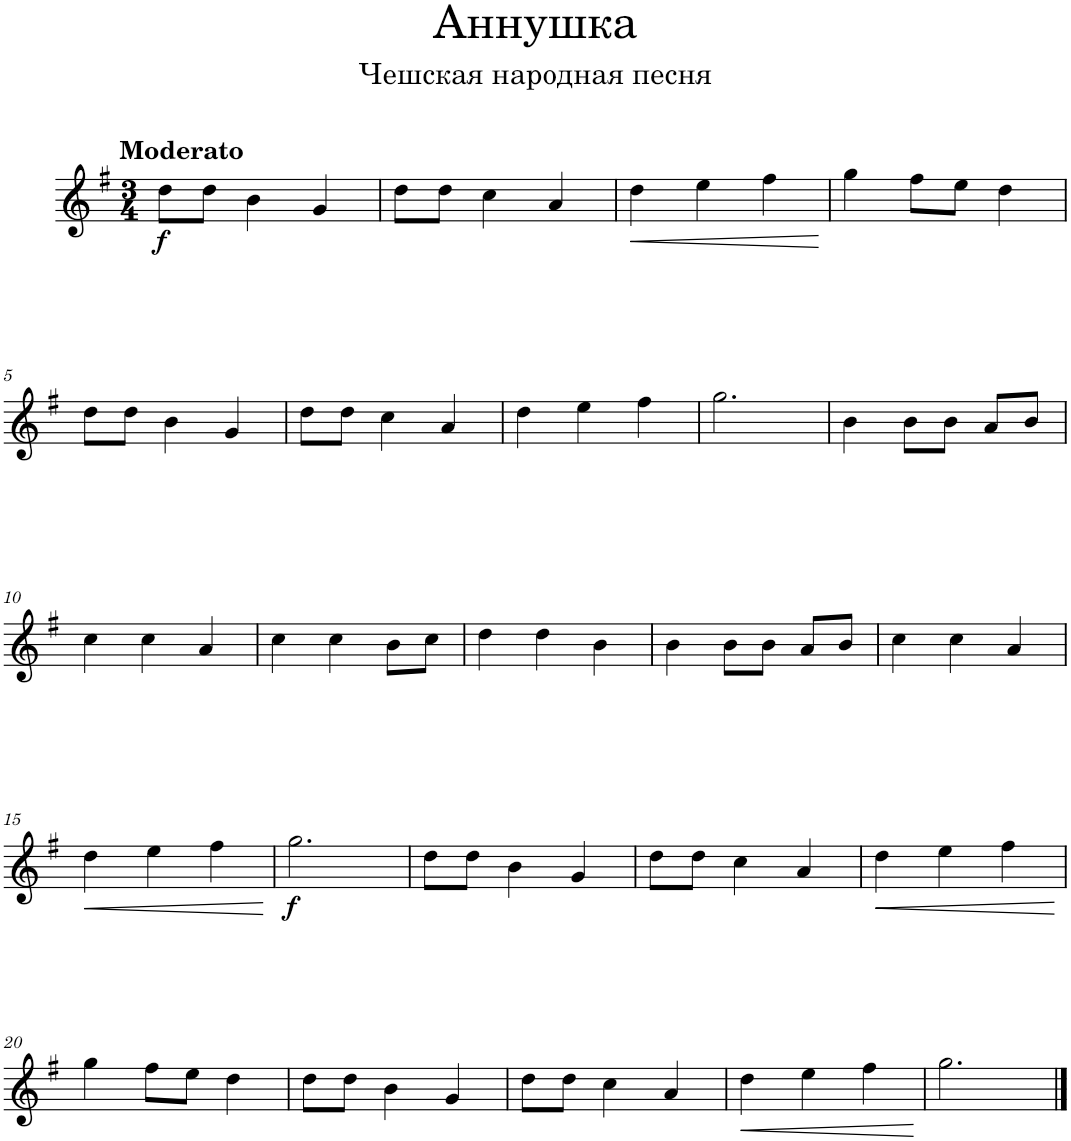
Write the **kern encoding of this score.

**kern	**dynam
*part1	*part1
*staff1	*staff1
*I"Флейта	*
*clefG2	*
*k[f#]	*
*M3/4	*
=1	=1
!LO:TX:a:B:t=Moderato	!
!	!LO:DY:b
8dd\L	f
8dd\J	.
4b\	.
4g/	.
=2	=2
8dd\L	.
8dd\J	.
4cc\	.
4a/	.
=3	=3
!	!LO:HP:b
4dd\	<
4ee\	.
4ff#\	.
.	[
=4	=4
4gg\	.
8ff#\L	.
8ee\J	.
4dd\	.
!!LO:LB:g=z
=5	=5
8dd\L	.
8dd\J	.
4b\	.
4g/	.
=6	=6
8dd\L	.
8dd\J	.
4cc\	.
4a/	.
=7	=7
4dd\	.
4ee\	.
4ff#\	.
=8	=8
2.gg\	.
=9	=9
4b\	.
8b\L	.
8b\J	.
8a/L	.
8b/J	.
!!LO:LB:g=z
=10	=10
4cc\	.
4cc\	.
4a/	.
=11	=11
4cc\	.
4cc\	.
8b\L	.
8cc\J	.
=12	=12
4dd\	.
4dd\	.
4b\	.
=13	=13
4b\	.
8b\L	.
8b\J	.
8a/L	.
8b/J	.
=14	=14
4cc\	.
4cc\	.
4a/	.
!!LO:LB:g=z
=15	=15
!	!LO:HP:b
4dd\	<
4ee\	.
4ff#\	.
.	[
=16	=16
!	!LO:DY:b
2.gg\	f
=17	=17
8dd\L	.
8dd\J	.
4b\	.
4g/	.
=18	=18
8dd\L	.
8dd\J	.
4cc\	.
4a/	.
=19	=19
!	!LO:HP:b
4dd\	<
4ee\	.
4ff#\	.
.	[
!!LO:LB:g=z
=20	=20
4gg\	.
8ff#\L	.
8ee\J	.
4dd\	.
=21	=21
8dd\L	.
8dd\J	.
4b\	.
4g/	.
=22	=22
8dd\L	.
8dd\J	.
4cc\	.
4a/	.
=23	=23
!	!LO:HP:b
4dd\	<
4ee\	.
4ff#\	.
.	[
=24	=24
2.gg\	.
==	==
*-	*-
